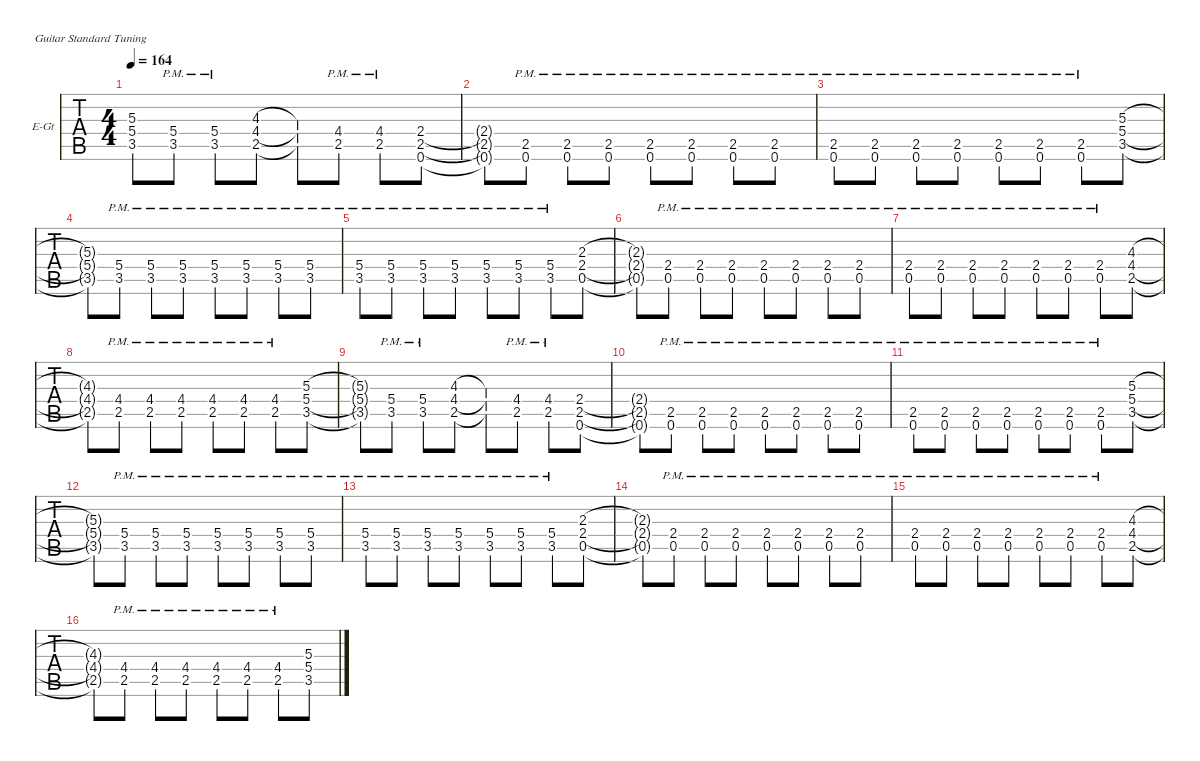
\defaultSystemsLayout 4
\hideDynamics
\bracketExtendMode groupsimilarinstruments
\firstSystemTrackNameOrientation horizontal
\otherSystemsTrackNameOrientation horizontal
\track ("Guitar I " "E-Gt") {multiBarRest instrument distortionguitar}
\staff {tabs}
\tuning (E4 B3 G3 D3 A2 E2)
\ts (4 4)
\tempo 164
\clef g2
\scale
0.960908
\ks eminor
(3.5{t} 5.4{t} 5.3{t}).8{dy ff} (3.5{pm} 5.4{pm}).8 (3.5{pm} 5.4{pm}).8 (2.5 4.4 4.3).8 (2.5{t} 4.4{t} 4.3{t}).8 (2.5{pm} 4.4{pm}).8 (2.5{pm} 4.4{pm}).8 (0.6 2.5 2.4).8 |
\scale
0.960908 (0.6{t} 2.5{t} 2.4{t}).8 (0.6{pm} 2.5{pm}).8 (0.6{pm} 2.5{pm}).8 (0.6{pm} 2.5{pm}).8 (0.6{pm} 2.5{pm}).8 (0.6{pm} 2.5{pm}).8 (0.6{pm} 2.5{pm}).8 (0.6{pm} 2.5{pm}).8 |
\scale
1.11728 (0.6{pm} 2.5{pm}).8 (0.6{pm} 2.5{pm}).8 (0.6{pm} 2.5{pm}).8 (0.6{pm} 2.5{pm}).8 (0.6{pm} 2.5{pm}).8 (0.6{pm} 2.5{pm}).8 (0.6{pm} 2.5{pm}).8 (3.5 5.4 5.3).8 |
\scale
0.960908 (3.5{t} 5.4{t} 5.3{t}).8 (3.5{pm} 5.4{pm}).8 (3.5{pm} 5.4{pm}).8 (3.5{pm} 5.4{pm}).8 (3.5{pm} 5.4{pm}).8 (3.5{pm} 5.4{pm}).8 (3.5{pm} 5.4{pm}).8 (3.5{pm} 5.4{pm}).8 |
\scale
0.960908 (3.5{pm} 5.4{pm}).8 (3.5{pm} 5.4{pm}).8 (3.5{pm} 5.4{pm}).8 (3.5{pm} 5.4{pm}).8 (3.5{pm} 5.4{pm}).8 (3.5{pm} 5.4{pm}).8 (3.5{pm} 5.4{pm}).8 (0.5 2.4 2.3).8 |
\scale
0.960908 (2.3{t} 2.4{t} 0.5{t}).8 (0.5{pm} 2.4{pm}).8 (0.5{pm} 2.4{pm}).8 (0.5{pm} 2.4{pm}).8 (0.5{pm} 2.4{pm}).8 (0.5{pm} 2.4{pm}).8 (0.5{pm} 2.4{pm}).8 (0.5{pm} 2.4{pm}).8 |
\scale
1.11728 (0.5{pm} 2.4{pm}).8 (0.5{pm} 2.4{pm}).8 (0.5{pm} 2.4{pm}).8 (0.5{pm} 2.4{pm}).8 (0.5{pm} 2.4{pm}).8 (0.5{pm} 2.4{pm}).8 (0.5{pm} 2.4{pm}).8 (2.5 4.4 4.3).8 |
\scale
0.960908 (4.3{t} 4.4{t} 2.5{t}).8 (2.5{pm} 4.4{pm}).8 (2.5{pm} 4.4{pm}).8 (2.5{pm} 4.4{pm}).8 (2.5{pm} 4.4{pm}).8 (2.5{pm} 4.4{pm}).8 (2.5{pm} 4.4{pm}).8 (3.5 5.4 5.3).8 |
\scale
0.960908 (3.5{t} 5.4{t} 5.3{t}).8 (3.5{pm} 5.4{pm}).8 (3.5{pm} 5.4{pm}).8 (2.5 4.4 4.3).8 (2.5{t} 4.4{t} 4.3{t}).8 (2.5{pm} 4.4{pm}).8 (2.5{pm} 4.4{pm}).8 (0.6 2.5 2.4).8 |
\scale
0.960908 (0.6{t} 2.5{t} 2.4{t}).8 (0.6{pm} 2.5{pm}).8 (0.6{pm} 2.5{pm}).8 (0.6{pm} 2.5{pm}).8 (0.6{pm} 2.5{pm}).8 (0.6{pm} 2.5{pm}).8 (0.6{pm} 2.5{pm}).8 (0.6{pm} 2.5{pm}).8 |
\scale
1.11728 (0.6{pm} 2.5{pm}).8 (0.6{pm} 2.5{pm}).8 (0.6{pm} 2.5{pm}).8 (0.6{pm} 2.5{pm}).8 (0.6{pm} 2.5{pm}).8 (0.6{pm} 2.5{pm}).8 (0.6{pm} 2.5{pm}).8 (3.5 5.4 5.3).8 |
\scale
0.960908 (3.5{t} 5.4{t} 5.3{t}).8 (3.5{pm} 5.4{pm}).8 (3.5{pm} 5.4{pm}).8 (3.5{pm} 5.4{pm}).8 (3.5{pm} 5.4{pm}).8 (3.5{pm} 5.4{pm}).8 (3.5{pm} 5.4{pm}).8 (3.5{pm} 5.4{pm}).8 |
\scale
0.960908 (3.5{pm} 5.4{pm}).8 (3.5{pm} 5.4{pm}).8 (3.5{pm} 5.4{pm}).8 (3.5{pm} 5.4{pm}).8 (3.5{pm} 5.4{pm}).8 (3.5{pm} 5.4{pm}).8 (3.5{pm} 5.4{pm}).8 (0.5 2.4 2.3).8 |
\scale
0.960908 (2.3{t} 2.4{t} 0.5{t}).8 (0.5{pm} 2.4{pm}).8 (0.5{pm} 2.4{pm}).8 (0.5{pm} 2.4{pm}).8 (0.5{pm} 2.4{pm}).8 (0.5{pm} 2.4{pm}).8 (0.5{pm} 2.4{pm}).8 (0.5{pm} 2.4{pm}).8 |
\scale
1.11728 (0.5{pm} 2.4{pm}).8 (0.5{pm} 2.4{pm}).8 (0.5{pm} 2.4{pm}).8 (0.5{pm} 2.4{pm}).8 (0.5{pm} 2.4{pm}).8 (0.5{pm} 2.4{pm}).8 (0.5{pm} 2.4{pm}).8 (2.5 4.4 4.3).8 |
\scale
0.960908 (4.3{t} 4.4{t} 2.5{t}).8 (2.5{pm} 4.4{pm}).8 (2.5{pm} 4.4{pm}).8 (2.5{pm} 4.4{pm}).8 (2.5{pm} 4.4{pm}).8 (2.5{pm} 4.4{pm}).8 (2.5{pm} 4.4{pm}).8 (3.5 5.4 5.3).8
